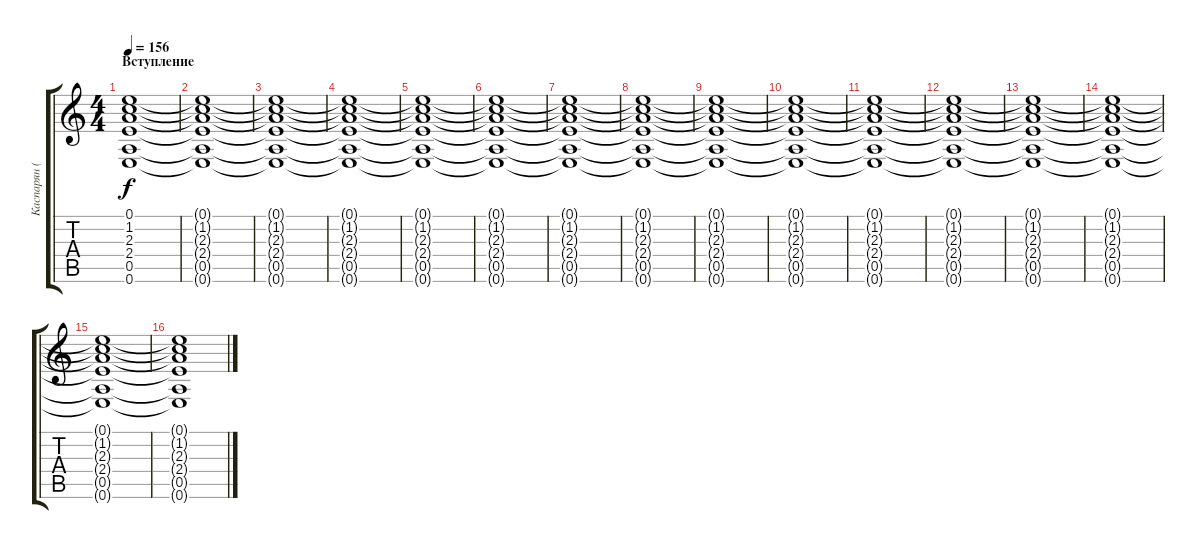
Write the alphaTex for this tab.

\track ("Каспарян (Ритм)" "Каспарян (") {instrument acousticguitarnylon}
\staff {score tabs}
\tuning (E4 B3 G3 D3 A2 E2) {hide}
\ts (4 4)
\section ("" "Вступление")
\tempo 156
\clef g2
\ks c
(0.1 1.2 2.3 2.4 0.5 0.6).1{dy f instrument acousticguitarnylon} |
(0.1{t} 1.2{t} 2.3{t} 2.4{t} 0.5{t} 0.6{t}).1 |
(0.1{t} 1.2{t} 2.3{t} 2.4{t} 0.5{t} 0.6{t}).1 |
(0.1{t} 1.2{t} 2.3{t} 2.4{t} 0.5{t} 0.6{t}).1 |
(0.1{t} 1.2{t} 2.3{t} 2.4{t} 0.5{t} 0.6{t}).1 |
(0.1{t} 1.2{t} 2.3{t} 2.4{t} 0.5{t} 0.6{t}).1 |
(0.1{t} 1.2{t} 2.3{t} 2.4{t} 0.5{t} 0.6{t}).1 |
(0.1{t} 1.2{t} 2.3{t} 2.4{t} 0.5{t} 0.6{t}).1 |
(0.1{t} 1.2{t} 2.3{t} 2.4{t} 0.5{t} 0.6{t}).1 |
(0.1{t} 1.2{t} 2.3{t} 2.4{t} 0.5{t} 0.6{t}).1 |
(0.1{t} 1.2{t} 2.3{t} 2.4{t} 0.5{t} 0.6{t}).1 |
(0.1{t} 1.2{t} 2.3{t} 2.4{t} 0.5{t} 0.6{t}).1 |
(0.1{t} 1.2{t} 2.3{t} 2.4{t} 0.5{t} 0.6{t}).1 |
(0.1{t} 1.2{t} 2.3{t} 2.4{t} 0.5{t} 0.6{t}).1 |
(0.1{t} 1.2{t} 2.3{t} 2.4{t} 0.5{t} 0.6{t}).1 |
(0.1{t} 1.2{t} 2.3{t} 2.4{t} 0.5{t} 0.6{t}).1
